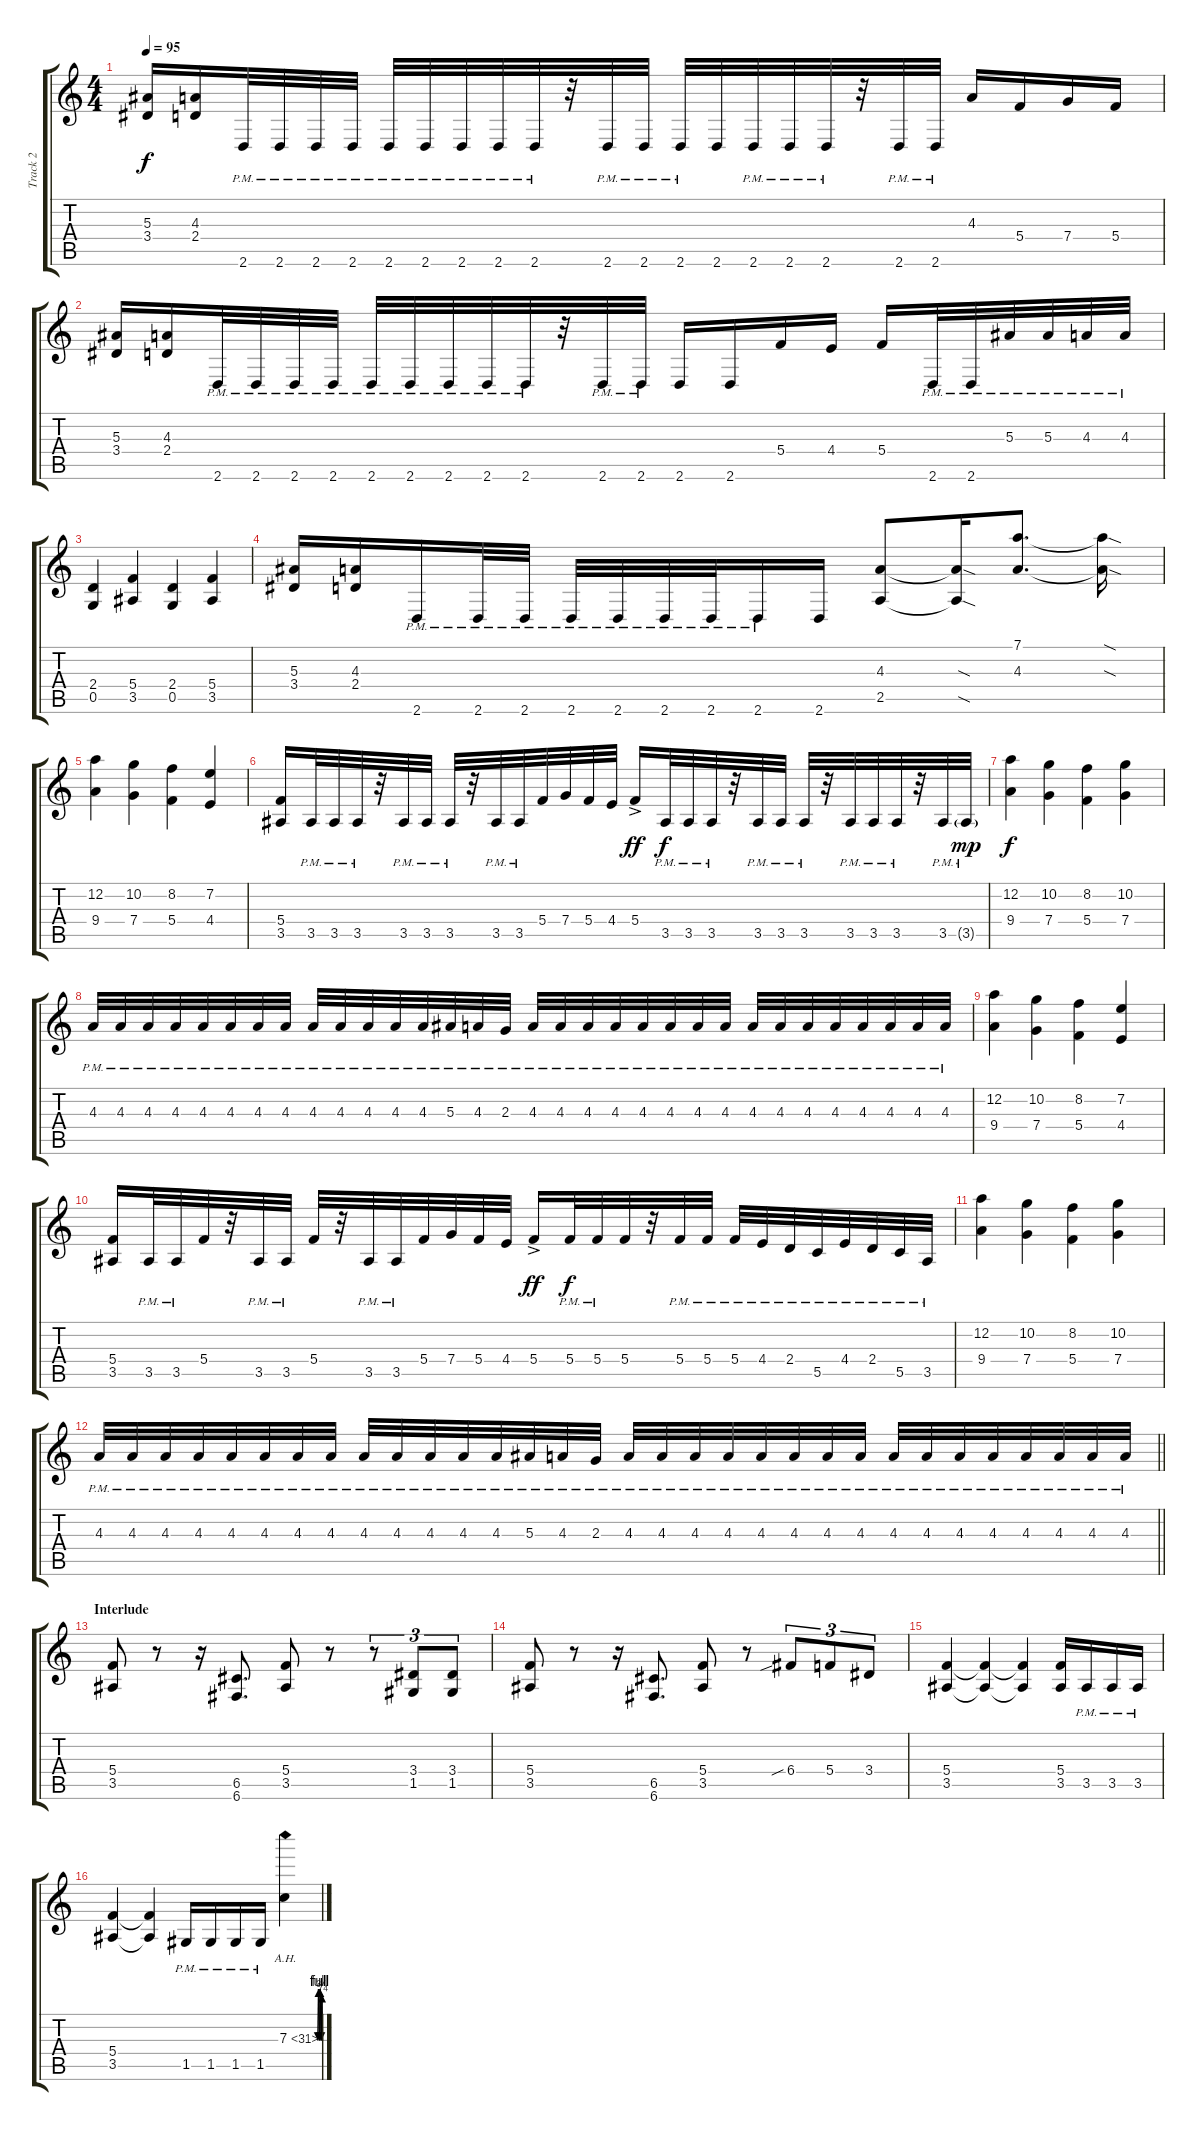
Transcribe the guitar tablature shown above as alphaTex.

\track ("Track 2" "Track 2") {instrument distortionguitar}
\staff {score tabs}
\tuning (D4 A3 F3 C3 G2 C2) {hide}
\ts (4 4)
\tempo 95
\clef g2
\ks c
(5.3 3.4).16{dy f} (4.3 2.4).16 2.6{pm}.32 2.6{pm}.32 2.6{pm}.32 2.6{pm}.32 2.6{pm}.32 2.6{pm}.32 2.6{pm}.32 2.6{pm}.32 2.6{pm}.32 r.32 2.6{pm}.32 2.6{pm}.32 2.6{pm}.32 2.6.32 2.6{pm}.32 2.6{pm}.32 2.6{pm}.32 r.32 2.6{pm}.32 2.6{pm}.32 4.3.16 5.4.16 7.4.16 5.4.16 |
(5.3 3.4).16 (4.3 2.4).16 2.6{pm}.32 2.6{pm}.32 2.6{pm}.32 2.6{pm}.32 2.6{pm}.32 2.6{pm}.32 2.6{pm}.32 2.6{pm}.32 2.6{pm}.32 r.32 2.6{pm}.32 2.6{pm}.32 2.6.16 2.6.16 5.4.16 4.4.16 5.4.16 2.6{pm}.32 2.6{pm}.32 5.3{pm}.32 5.3{pm}.32 4.3{pm}.32 4.3{pm}.32 |
(2.4 0.5).4 (5.4 3.5).4 (2.4 0.5).4 (5.4 3.5).4 |
(5.3 3.4).16 (4.3 2.4).16 2.6{pm}.16 2.6{pm}.32 2.6{pm}.32 2.6{pm}.32 2.6{pm}.32 2.6{pm}.32 2.6{pm}.32 2.6{pm}.16 2.6.16 (4.3 2.5).8 (4.3{sod t} 2.5{sod t}).16 (7.1 4.3).8{d} (7.1{sod t} 4.3{sod t}).16 |
(12.2 9.4).4 (10.2 7.4).4 (8.2 5.4).4 (7.2 4.4).4 |
(5.4 3.5).16 3.5{pm}.32 3.5{pm}.32 3.5{pm}.32 r.32 3.5{pm}.32 3.5{pm}.32 3.5{pm}.32 r.32 3.5{pm}.32 3.5{pm}.32 5.4.32 7.4.32 5.4.32 4.4.32 5.4{ac}.16{dy ff} 3.5{pm}.32{dy f} 3.5{pm}.32 3.5{pm}.32 r.32 3.5{pm}.32 3.5{pm}.32 3.5{pm}.32 r.32 3.5{pm}.32 3.5{pm}.32 3.5{pm}.32 r.32 3.5{pm}.32 3.5{g pm}.32{dy mp} |
(12.2 9.4).4{dy f} (10.2 7.4).4 (8.2 5.4).4 (10.2 7.4).4 |
4.3{pm}.32 4.3{pm}.32 4.3{pm}.32 4.3{pm}.32 4.3{pm}.32 4.3{pm}.32 4.3{pm}.32 4.3{pm}.32 4.3{pm}.32 4.3{pm}.32 4.3{pm}.32 4.3{pm}.32 4.3{pm}.32 5.3{pm}.32 4.3{pm}.32 2.3{pm}.32 4.3{pm}.32 4.3{pm}.32 4.3{pm}.32 4.3{pm}.32 4.3{pm}.32 4.3{pm}.32 4.3{pm}.32 4.3{pm}.32 4.3{pm}.32 4.3{pm}.32 4.3{pm}.32 4.3{pm}.32 4.3{pm}.32 4.3{pm}.32 4.3{pm}.32 4.3{pm}.32 |
(12.2 9.4).4 (10.2 7.4).4 (8.2 5.4).4 (7.2 4.4).4 |
(5.4 3.5).16 3.5{pm}.32 3.5{pm}.32 5.4.32 r.32 3.5{pm}.32 3.5{pm}.32 5.4.32 r.32 3.5{pm}.32 3.5{pm}.32 5.4.32 7.4.32 5.4.32 4.4.32 5.4{ac}.16{dy ff} 5.4{pm}.32{dy f} 5.4{pm}.32 5.4.32 r.32 5.4{pm}.32 5.4{pm}.32 5.4{pm}.32 4.4{pm}.32 2.4{pm}.32 5.5{pm}.32 4.4{pm}.32 2.4{pm}.32 5.5{pm}.32 3.5{pm}.32 |
(12.2 9.4).4 (10.2 7.4).4 (8.2 5.4).4 (10.2 7.4).4 |
\barLineRight lightlight
4.3{pm}.32 4.3{pm}.32 4.3{pm}.32 4.3{pm}.32 4.3{pm}.32 4.3{pm}.32 4.3{pm}.32 4.3{pm}.32 4.3{pm}.32 4.3{pm}.32 4.3{pm}.32 4.3{pm}.32 4.3{pm}.32 5.3{pm}.32 4.3{pm}.32 2.3{pm}.32 4.3{pm}.32 4.3{pm}.32 4.3{pm}.32 4.3{pm}.32 4.3{pm}.32 4.3{pm}.32 4.3{pm}.32 4.3{pm}.32 4.3{pm}.32 4.3{pm}.32 4.3{pm}.32 4.3{pm}.32 4.3{pm}.32 4.3{pm}.32 4.3{pm}.32 4.3{pm}.32 |
\section ("" "Interlude")
(5.4 3.5).8 r.8 r.16 (6.5 6.6).8{d} (5.4 3.5).8 r.8 r.8{tu (3 2)} (3.4 1.5).8{tu (3 2)} (3.4 1.5).8{tu (3 2)} |
(5.4 3.5).8 r.8 r.16 (6.5 6.6).8{d} (5.4 3.5).8 r.8 6.4{sib}.8{tu (3 2)} 5.4.8{tu (3 2)} 3.4.8{tu (3 2)} |
(5.4 3.5).4 (5.4{t} 3.5{t}).4 (5.4{t} 3.5{t}).4 (5.4 3.5).16 3.5{pm}.16 3.5{pm}.16 3.5{pm}.16 |
(5.4 3.5).4 (5.4{t} 3.5{t}).4 1.5{pm}.16 1.5{pm}.16 1.5{pm}.16 1.5{pm}.16 7.3{be (custom 0 0 9 0 15 3 23 0 34 4 41 0 52 4 60 0) ah 24}.4
